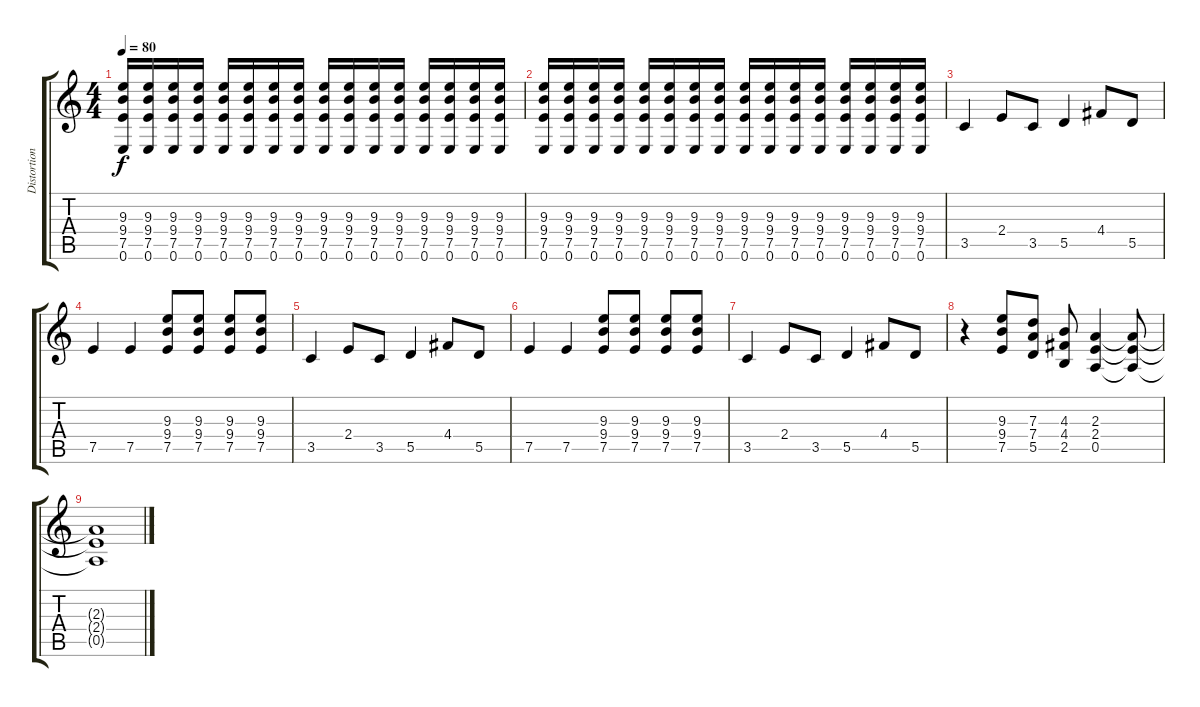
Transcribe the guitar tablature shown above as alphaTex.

\track ("Distortion" "Distortion") {instrument distortionguitar}
\staff {score tabs}
\tuning (E4 B3 G3 D3 A2 E2) {hide}
\ts (4 4)
\tempo 80
\clef g2
\ks c
(9.3 9.4 7.5 0.6).16{dy f} (9.3 9.4 7.5 0.6).16 (9.3 9.4 7.5 0.6).16 (9.3 9.4 7.5 0.6).16 (9.3 9.4 7.5 0.6).16 (9.3 9.4 7.5 0.6).16 (9.3 9.4 7.5 0.6).16 (9.3 9.4 7.5 0.6).16 (9.3 9.4 7.5 0.6).16 (9.3 9.4 7.5 0.6).16 (9.3 9.4 7.5 0.6).16 (9.3 9.4 7.5 0.6).16 (9.3 9.4 7.5 0.6).16 (9.3 9.4 7.5 0.6).16 (9.3 9.4 7.5 0.6).16 (9.3 9.4 7.5 0.6).16 |
(9.3 9.4 7.5 0.6).16 (9.3 9.4 7.5 0.6).16 (9.3 9.4 7.5 0.6).16 (9.3 9.4 7.5 0.6).16 (9.3 9.4 7.5 0.6).16 (9.3 9.4 7.5 0.6).16 (9.3 9.4 7.5 0.6).16 (9.3 9.4 7.5 0.6).16 (9.3 9.4 7.5 0.6).16 (9.3 9.4 7.5 0.6).16 (9.3 9.4 7.5 0.6).16 (9.3 9.4 7.5 0.6).16 (9.3 9.4 7.5 0.6).16 (9.3 9.4 7.5 0.6).16 (9.3 9.4 7.5 0.6).16 (9.3 9.4 7.5 0.6).16 |
3.5.4 2.4.8 3.5.8 5.5.4 4.4.8 5.5.8 |
7.5.4 7.5.4 (9.3 9.4 7.5).8 (9.3 9.4 7.5).8 (9.3 9.4 7.5).8 (9.3 9.4 7.5).8 |
3.5.4 2.4.8 3.5.8 5.5.4 4.4.8 5.5.8 |
7.5.4 7.5.4 (9.3 9.4 7.5).8 (9.3 9.4 7.5).8 (9.3 9.4 7.5).8 (9.3 9.4 7.5).8 |
3.5.4 2.4.8 3.5.8 5.5.4 4.4.8 5.5.8 |
r.4 (9.3 9.4 7.5).8 (7.3 7.4 5.5).8 (4.3 4.4 2.5).8 (2.3 2.4 0.5).4 (2.3{t} 2.4{t} 0.5{t}).8 |
(2.3{t} 2.4{t} 0.5{t}).1{volume 1}
